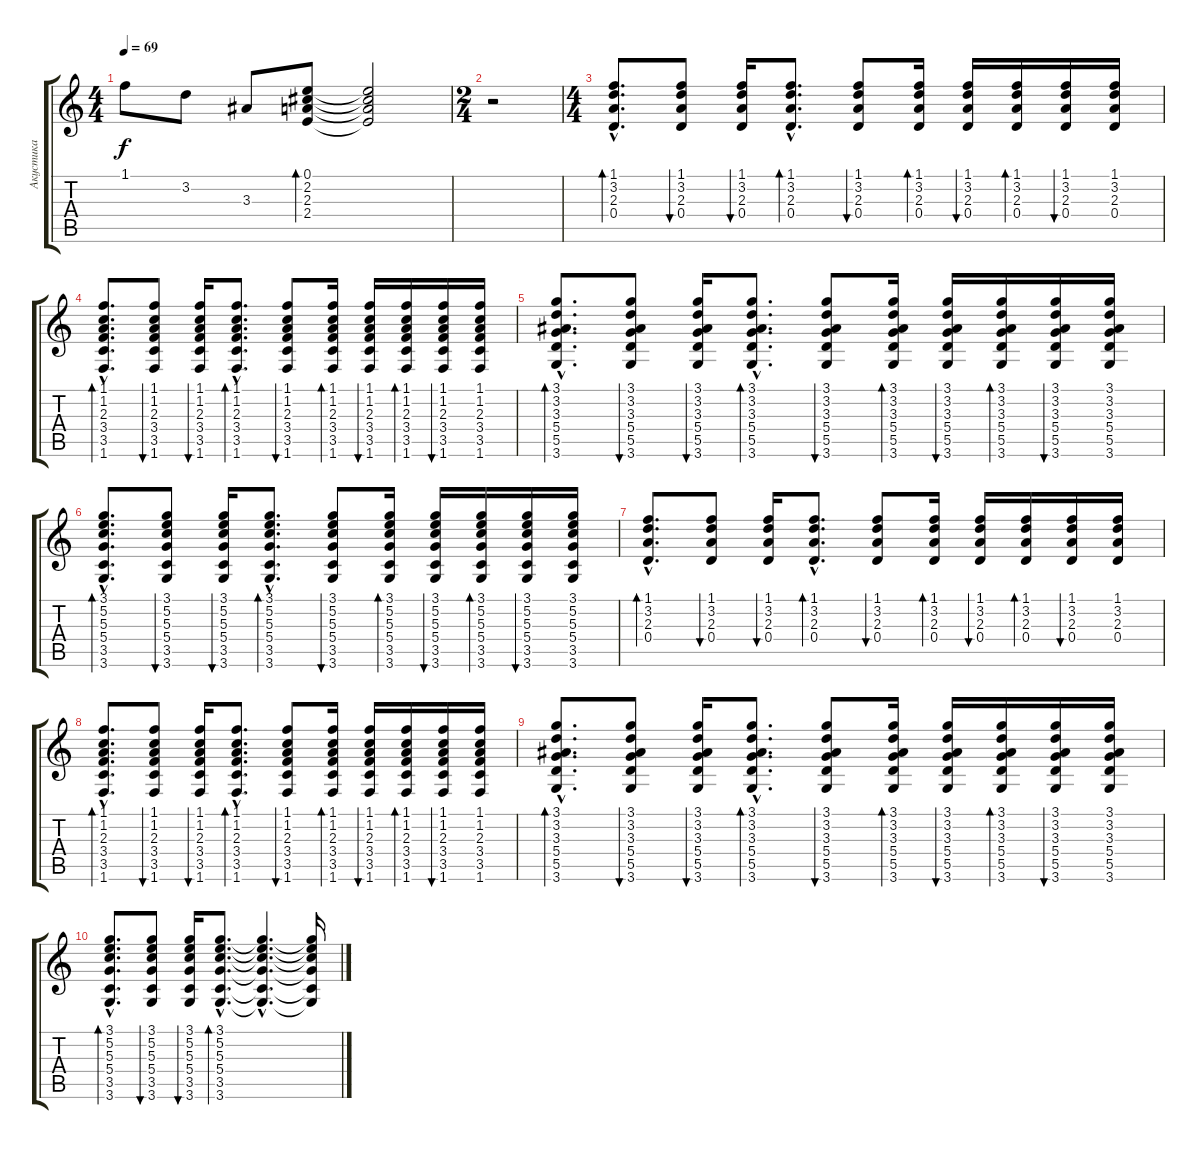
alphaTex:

\track ("Акустика" "Акустика") {instrument electricguitarclean}
\staff {score tabs}
\tuning (E4 B3 G3 D3 A2 E2) {hide}
\ts (4 4)
\tempo 69
\clef g2
\ks c
1.1.8{dy f} 3.2.8 3.3.8 (0.1 2.2 2.3 2.4).8{bd 120} (0.1{t} 2.2{t} 2.3{t} 2.4{t}).2 |
\ts (2 4)
r.2 |
\ts (4 4)
(1.1{hac} 3.2{hac} 2.3{hac} 0.4{hac}).8{d bd 30 instrument acousticguitarsteel} (1.1 3.2 2.3 0.4).8{bu 30} (1.1 3.2 2.3 0.4).16{bu 30} (1.1{hac} 3.2{hac} 2.3{hac} 0.4{hac}).8{d bd 30} (1.1 3.2 2.3 0.4).8{bu 30} (1.1 3.2 2.3 0.4).16{bd 30} (1.1 3.2 2.3 0.4).16{bu 30} (1.1 3.2 2.3 0.4).16{bd 30} (1.1 3.2 2.3 0.4).16{bu 30} (1.1 3.2 2.3 0.4).16 |
(1.1{hac} 1.2{hac} 2.3{hac} 3.4{hac} 3.5{hac} 1.6{hac}).8{d bd 30 instrument acousticguitarsteel} (1.1 1.2 2.3 3.4 3.5 1.6).8{bu 30} (1.1 1.2 2.3 3.4 3.5 1.6).16{bu 30} (1.1{hac} 1.2{hac} 2.3{hac} 3.4{hac} 3.5{hac} 1.6{hac}).8{d bd 30} (1.1 1.2 2.3 3.4 3.5 1.6).8{bu 30} (1.1 1.2 2.3 3.4 3.5 1.6).16{bd 30} (1.1 1.2 2.3 3.4 3.5 1.6).16{bu 30} (1.1 1.2 2.3 3.4 3.5 1.6).16{bd 30} (1.1 1.2 2.3 3.4 3.5 1.6).16{bu 30} (1.1 1.2 2.3 3.4 3.5 1.6).16 |
(3.1{hac} 3.2{hac} 3.3{hac} 5.4{hac} 5.5{hac} 3.6{hac}).8{d bd 30 instrument acousticguitarsteel} (3.1 3.2 3.3 5.4 5.5 3.6).8{bu 30} (3.1 3.2 3.3 5.4 5.5 3.6).16{bu 30} (3.1{hac} 3.2{hac} 3.3{hac} 5.4{hac} 5.5{hac} 3.6{hac}).8{d bd 30} (3.1 3.2 3.3 5.4 5.5 3.6).8{bu 30} (3.1 3.2 3.3 5.4 5.5 3.6).16{bd 30} (3.1 3.2 3.3 5.4 5.5 3.6).16{bu 30} (3.1 3.2 3.3 5.4 5.5 3.6).16{bd 30} (3.1 3.2 3.3 5.4 5.5 3.6).16{bu 30} (3.1 3.2 3.3 5.4 5.5 3.6).16 |
(3.1{hac} 5.2{hac} 5.3{hac} 5.4{hac} 3.5{hac} 3.6{hac}).8{d bd 30 instrument acousticguitarsteel} (3.1 5.2 5.3 5.4 3.5 3.6).8{bu 30} (3.1 5.2 5.3 5.4 3.5 3.6).16{bu 30} (3.1{hac} 5.2{hac} 5.3{hac} 5.4{hac} 3.5{hac} 3.6{hac}).8{d bd 30} (3.1 5.2 5.3 5.4 3.5 3.6).8{bu 30} (3.1 5.2 5.3 5.4 3.5 3.6).16{bd 30} (3.1 5.2 5.3 5.4 3.5 3.6).16{bu 30} (3.1 5.2 5.3 5.4 3.5 3.6).16{bd 30} (3.1 5.2 5.3 5.4 3.5 3.6).16{bu 30} (3.1 5.2 5.3 5.4 3.5 3.6).16 |
(1.1{hac} 3.2{hac} 2.3{hac} 0.4{hac}).8{d bd 30 instrument acousticguitarsteel} (1.1 3.2 2.3 0.4).8{bu 30} (1.1 3.2 2.3 0.4).16{bu 30} (1.1{hac} 3.2{hac} 2.3{hac} 0.4{hac}).8{d bd 30} (1.1 3.2 2.3 0.4).8{bu 30} (1.1 3.2 2.3 0.4).16{bd 30} (1.1 3.2 2.3 0.4).16{bu 30} (1.1 3.2 2.3 0.4).16{bd 30} (1.1 3.2 2.3 0.4).16{bu 30} (1.1 3.2 2.3 0.4).16 |
(1.1{hac} 1.2{hac} 2.3{hac} 3.4{hac} 3.5{hac} 1.6{hac}).8{d bd 30 instrument acousticguitarsteel} (1.1 1.2 2.3 3.4 3.5 1.6).8{bu 30} (1.1 1.2 2.3 3.4 3.5 1.6).16{bu 30} (1.1{hac} 1.2{hac} 2.3{hac} 3.4{hac} 3.5{hac} 1.6{hac}).8{d bd 30} (1.1 1.2 2.3 3.4 3.5 1.6).8{bu 30} (1.1 1.2 2.3 3.4 3.5 1.6).16{bd 30} (1.1 1.2 2.3 3.4 3.5 1.6).16{bu 30} (1.1 1.2 2.3 3.4 3.5 1.6).16{bd 30} (1.1 1.2 2.3 3.4 3.5 1.6).16{bu 30} (1.1 1.2 2.3 3.4 3.5 1.6).16 |
(3.1{hac} 3.2{hac} 3.3{hac} 5.4{hac} 5.5{hac} 3.6{hac}).8{d bd 30 instrument acousticguitarsteel} (3.1 3.2 3.3 5.4 5.5 3.6).8{bu 30} (3.1 3.2 3.3 5.4 5.5 3.6).16{bu 30} (3.1{hac} 3.2{hac} 3.3{hac} 5.4{hac} 5.5{hac} 3.6{hac}).8{d bd 30} (3.1 3.2 3.3 5.4 5.5 3.6).8{bu 30} (3.1 3.2 3.3 5.4 5.5 3.6).16{bd 30} (3.1 3.2 3.3 5.4 5.5 3.6).16{bu 30} (3.1 3.2 3.3 5.4 5.5 3.6).16{bd 30} (3.1 3.2 3.3 5.4 5.5 3.6).16{bu 30} (3.1 3.2 3.3 5.4 5.5 3.6).16 |
(3.1{hac} 5.2{hac} 5.3{hac} 5.4{hac} 3.5{hac} 3.6{hac}).8{d bd 30 instrument acousticguitarsteel} (3.1 5.2 5.3 5.4 3.5 3.6).8{bu 30} (3.1 5.2 5.3 5.4 3.5 3.6).16{bu 30} (3.1{hac} 5.2{hac} 5.3{hac} 5.4{hac} 3.5{hac} 3.6{hac}).8{d bd 30} (3.1{hac t} 5.2{hac t} 5.3{hac t} 5.4{hac t} 3.5{hac t} 3.6{hac t}).4{d} (3.1{t} 5.2{t} 5.3{t} 5.4{t} 3.5{t} 3.6{t}).16
